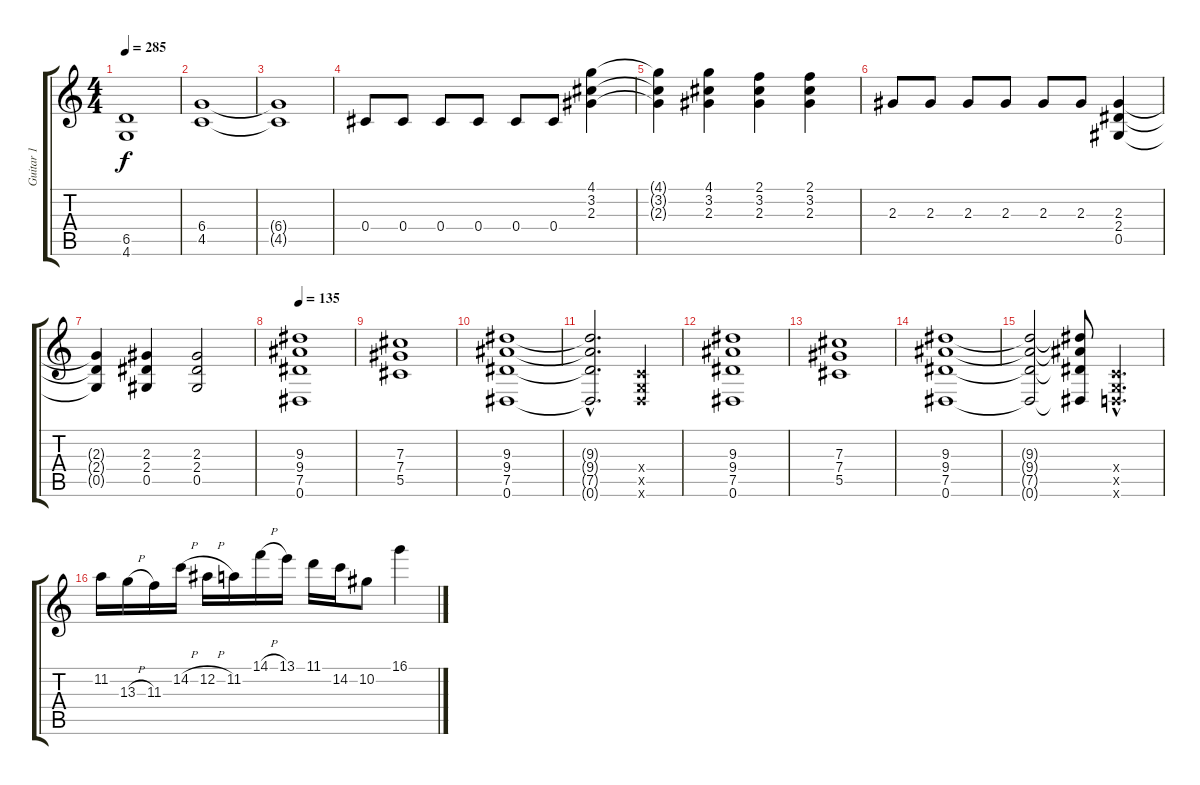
\track ("Guitar 1" "Guitar 1") {instrument distortionguitar}
\staff {score tabs}
\tuning (Eb4 Bb3 Gb3 Db3 Ab2 Eb2) {hide}
\ts (4 4)
\tempo 285
\clef g2
\ks c
(6.5{t} 4.6{t}).1{dy f} |
(6.4 4.5).1 |
(6.4{t} 4.5{t}).1 |
0.4.8 0.4.8 0.4.8 0.4.8 0.4.8 0.4.8 (4.1 3.2 2.3).4 |
(4.1{t} 3.2{t} 2.3{t}).4 (4.1 3.2 2.3).4 (2.1 3.2 2.3).4 (2.1 3.2 2.3).4 |
2.3.8 2.3.8 2.3.8 2.3.8 2.3.8 2.3.8 (2.3 2.4 0.5).4 |
(2.3{t} 2.4{t} 0.5{t}).4 (2.3 2.4 0.5).4 (2.3 2.4 0.5).2 |
\tempo 135
(9.3 9.4 7.5 0.6).1 |
(7.3 7.4 5.5).1 |
(9.3 9.4 7.5 0.6).1 |
(9.3{hac t} 9.4{hac t} 7.5{hac t} 0.6{hac t}).2{d} (-1.4{x} -1.5{x} -1.6{x}).4 |
(9.3 9.4 7.5 0.6).1 |
(7.3 7.4 5.5).1 |
(9.3 9.4 7.5 0.6).1 |
(9.3{t} 9.4{t} 7.5{t} 0.6{t}).2 (9.3{t} 9.4{t} 7.5{t} 0.6{t}).8 (-1.4{hac x} -1.5{hac x} -1.6{hac x}).4{d} |
11.2.16 13.3{h}.16 11.3.16 14.2{h}.16 12.2{h}.16 11.2.16 14.1{h}.16 13.1.16 11.1.16 14.2.16 10.2.8 16.1.4
